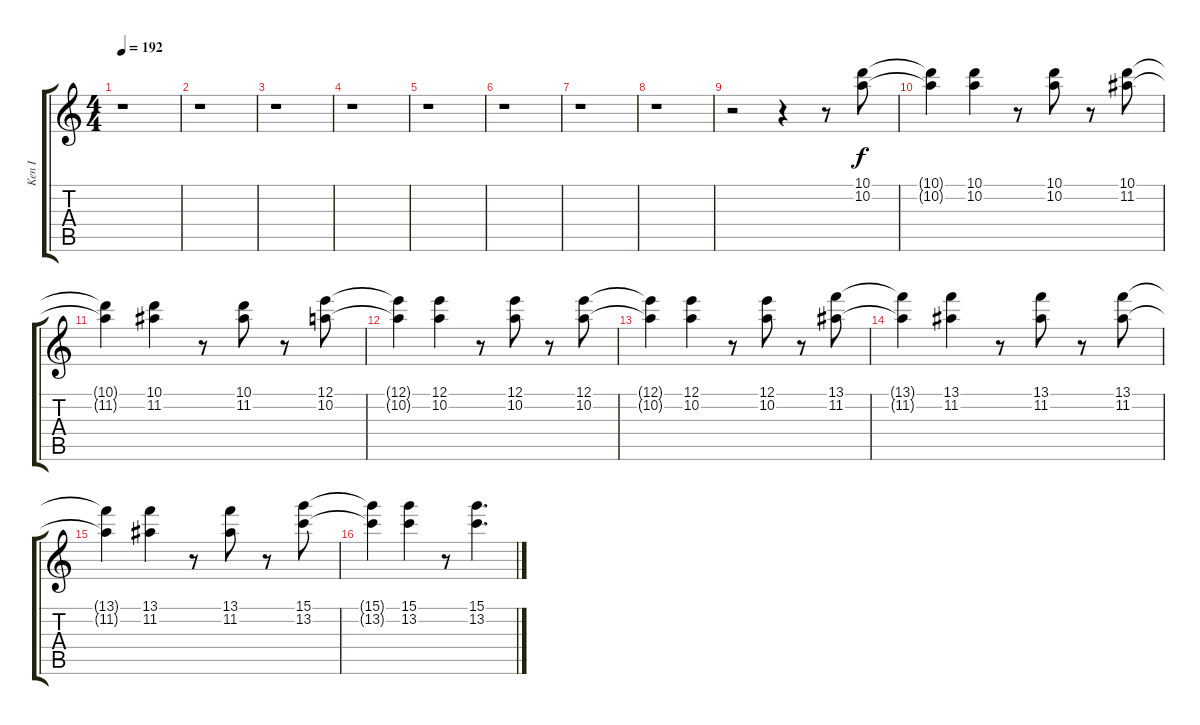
\track ("Ken I" "Ken I") {instrument overdrivenguitar}
\staff {score tabs}
\tuning (E4 B3 G3 D3 A2 E2) {hide}
\ts (4 4)
\tempo 192
\clef g2
\ks c
r.1{dy f instrument overdrivenguitar} |
r.1 |
r.1 |
r.1 |
r.1 |
r.1 |
r.1 |
r.1 |
r.2 r.4 r.8 (10.1 10.2).8 |
(10.1{t} 10.2{t}).4 (10.1 10.2).4 r.8 (10.1 10.2).8 r.8 (10.1 11.2).8 |
(10.1{t} 11.2{t}).4 (10.1 11.2).4 r.8 (10.1 11.2).8 r.8 (12.1 10.2).8 |
(12.1{t} 10.2{t}).4 (12.1 10.2).4 r.8 (12.1 10.2).8 r.8 (12.1 10.2).8 |
(12.1{t} 10.2{t}).4 (12.1 10.2).4 r.8 (12.1 10.2).8 r.8 (13.1 11.2).8 |
(13.1{t} 11.2{t}).4 (13.1 11.2).4 r.8 (13.1 11.2).8 r.8 (13.1 11.2).8 |
(13.1{t} 11.2{t}).4 (13.1 11.2).4 r.8 (13.1 11.2).8 r.8 (15.1 13.2).8 |
(15.1{t} 13.2{t}).4 (15.1 13.2).4 r.8 (15.1 13.2).4{d}
